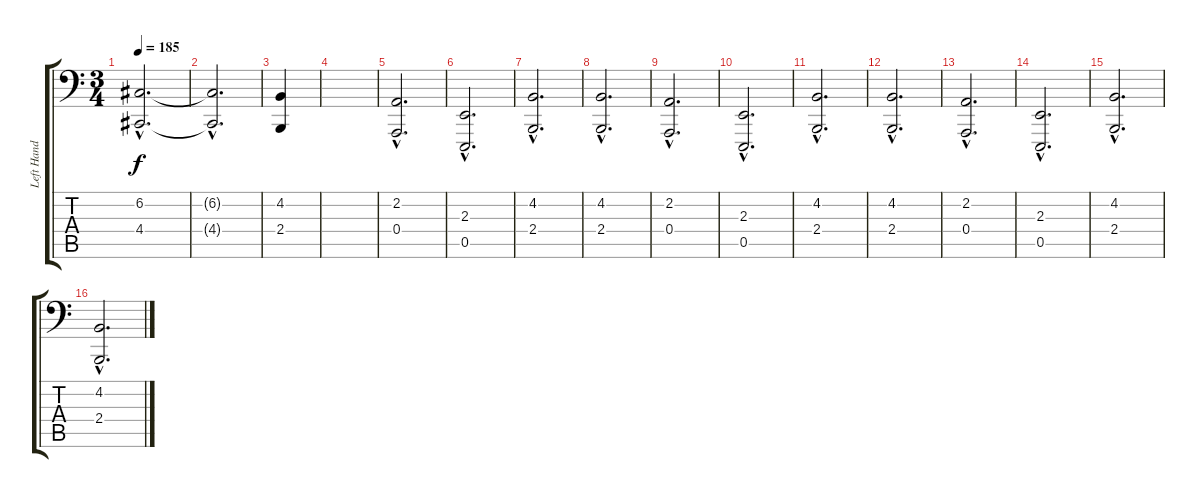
\track ("Left Hand" "Left Hand") {instrument acousticgrandpiano}
\staff {score tabs}
\tuning (C3 G2 D2 A1 E1 B0) {hide}
\ts (3 4)
\tempo 185
\clef f4
\ks c
(6.2{hac} 4.4{hac}).2{d dy f} |
(6.2{hac t} 4.4{hac t}).2{d} |
(4.2 2.4).4 |
|
(2.2{hac} 0.4{hac}).2{d} |
(2.3{hac} 0.5{hac}).2{d} |
(4.2{hac} 2.4{hac}).2{d} |
(4.2{hac} 2.4{hac}).2{d} |
(2.2{hac} 0.4{hac}).2{d} |
(2.3{hac} 0.5{hac}).2{d} |
(4.2{hac} 2.4{hac}).2{d} |
(4.2{hac} 2.4{hac}).2{d} |
(2.2{hac} 0.4{hac}).2{d} |
(2.3{hac} 0.5{hac}).2{d} |
(4.2{hac} 2.4{hac}).2{d} |
(4.2{hac} 2.4{hac}).2{d}
